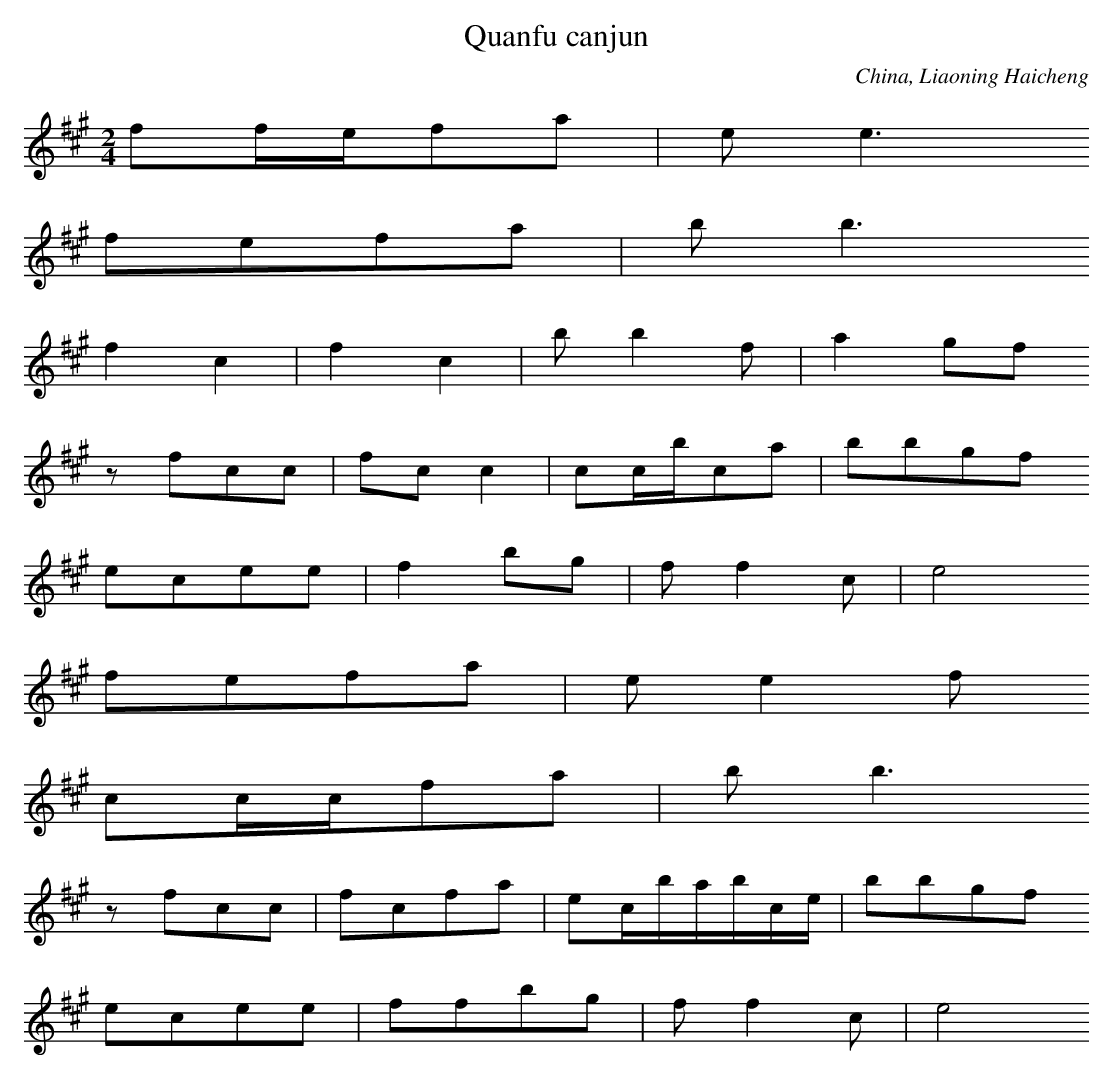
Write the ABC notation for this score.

X:1
T: Quanfu canjun
O: China, Liaoning Haicheng
M: 2/4
L: 1/16
K: A
f2fef2a2 | e2e6
f2e2f2a2 | b2b6
f4c4 | f4c4 | b2b4f2 | a4g2f2
z2f2c2c2 | f2c2c4 | c2cbc2a2 | b2b2g2f2
e2c2e2e2 | f4b2g2 | f2f4c2 | e8
f2e2f2a2 | e2e4f2
c2ccf2a2 | b2b6
z2f2c2c2 | f2c2f2a2 | e2cbabce | b2b2g2f2
e2c2e2e2 | f2f2b2g2 | f2f4c2 | e8
